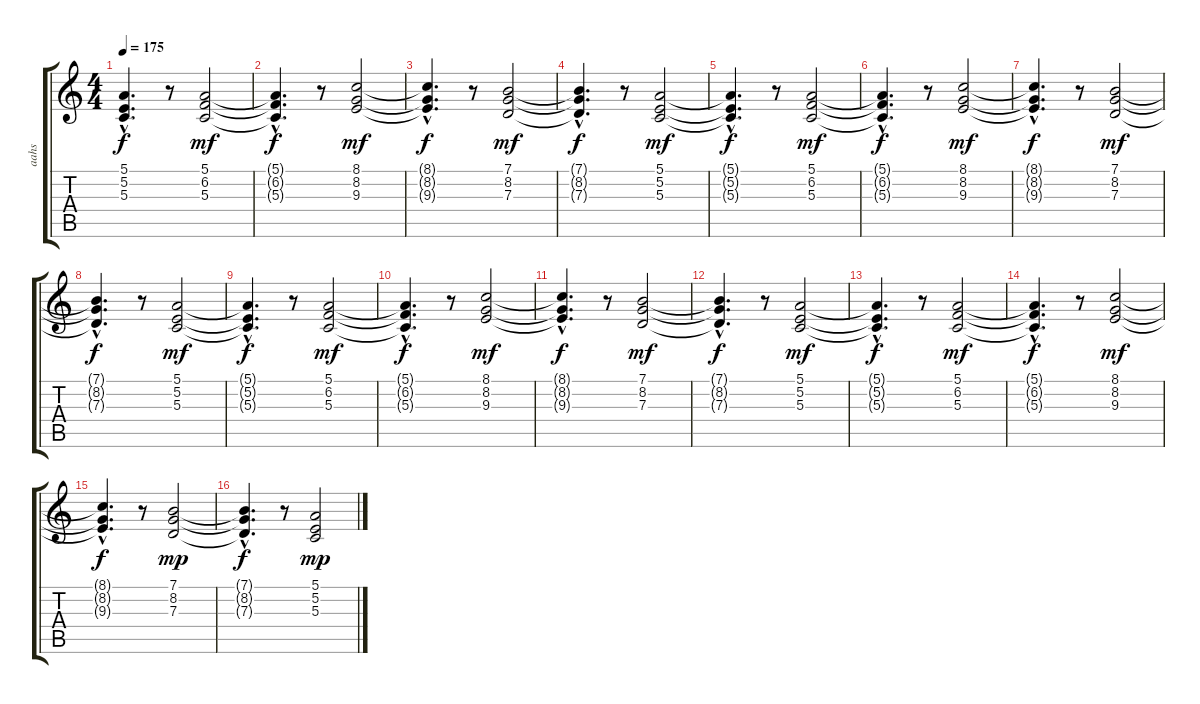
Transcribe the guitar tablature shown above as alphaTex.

\track ("aahs" "aahs") {instrument choiraahs}
\staff {score tabs}
\tuning (E4 B3 G3 D3 A2 E2) {hide}
\ts (4 4)
\tempo 175
\clef g2
\ks c
(5.1{hac t} 5.2{hac t} 5.3{hac t}).4{d dy f} r.8 (5.1 6.2 5.3).2{dy mf} |
(5.1{hac t} 6.2{hac t} 5.3{hac t}).4{d dy f} r.8 (8.1 8.2 9.3).2{dy mf} |
(8.1{hac t} 8.2{hac t} 9.3{hac t}).4{d dy f} r.8 (7.1 8.2 7.3).2{dy mf} |
(7.1{hac t} 8.2{hac t} 7.3{hac t}).4{d dy f} r.8 (5.1 5.2 5.3).2{dy mf} |
(5.1{hac t} 5.2{hac t} 5.3{hac t}).4{d dy f} r.8 (5.1 6.2 5.3).2{dy mf} |
(5.1{hac t} 6.2{hac t} 5.3{hac t}).4{d dy f} r.8 (8.1 8.2 9.3).2{dy mf} |
(8.1{hac t} 8.2{hac t} 9.3{hac t}).4{d dy f} r.8 (7.1 8.2 7.3).2{dy mf} |
(7.1{hac t} 8.2{hac t} 7.3{hac t}).4{d dy f} r.8 (5.1 5.2 5.3).2{dy mf} |
(5.1{hac t} 5.2{hac t} 5.3{hac t}).4{d dy f} r.8 (5.1 6.2 5.3).2{dy mf} |
(5.1{hac t} 6.2{hac t} 5.3{hac t}).4{d dy f} r.8 (8.1 8.2 9.3).2{dy mf} |
(8.1{hac t} 8.2{hac t} 9.3{hac t}).4{d dy f} r.8 (7.1 8.2 7.3).2{dy mf} |
(7.1{hac t} 8.2{hac t} 7.3{hac t}).4{d dy f} r.8 (5.1 5.2 5.3).2{dy mf} |
(5.1{hac t} 5.2{hac t} 5.3{hac t}).4{d dy f} r.8 (5.1 6.2 5.3).2{dy mf} |
(5.1{hac t} 6.2{hac t} 5.3{hac t}).4{d dy f} r.8 (8.1 8.2 9.3).2{dy mf} |
(8.1{hac t} 8.2{hac t} 9.3{hac t}).4{d dy f} r.8 (7.1 8.2 7.3).2{dy mp} |
(7.1{hac t} 8.2{hac t} 7.3{hac t}).4{d dy f} r.8 (5.1 5.2 5.3).2{dy mp}
